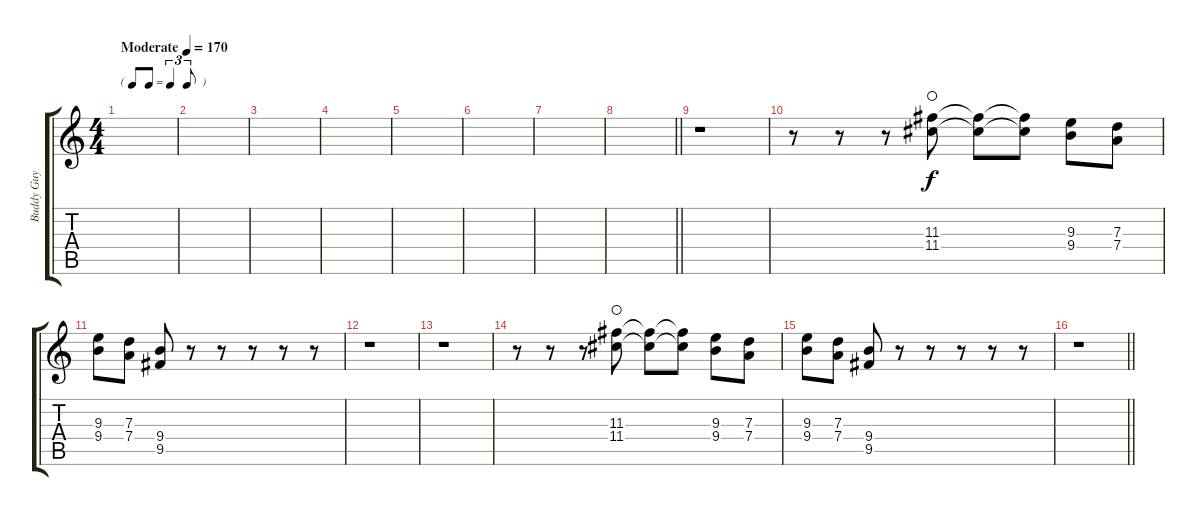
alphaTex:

\track ("Buddy Guy" "Buddy Guy") {instrument electricguitarclean}
\staff {score tabs}
\tuning (E4 B3 G3 D3 A2 E2) {hide}
\ts (4 4)
\tf triplet8th
\tempo (170 "Moderate")
\clef g2
\ks c
|
|
|
|
|
|
|
\barLineRight lightlight
|
r.1 |
r.8{volume 16} r.8 r.8 (11.3 11.4).8{waho} (11.3{t} 11.4{t}).8 (11.3{t} 11.4{t}).8 (9.3 9.4).8 (7.3 7.4).8 |
(9.3 9.4).8 (7.3 7.4).8 (9.4 9.5).8 r.8 r.8 r.8 r.8 r.8 |
r.1 |
r.1 |
r.8 r.8 r.8 (11.3 11.4).8{waho} (11.3{t} 11.4{t}).8 (11.3{t} 11.4{t}).8 (9.3 9.4).8 (7.3 7.4).8 |
(9.3 9.4).8 (7.3 7.4).8 (9.4 9.5).8 r.8 r.8 r.8 r.8 r.8 |
\barLineRight lightlight
r.1
